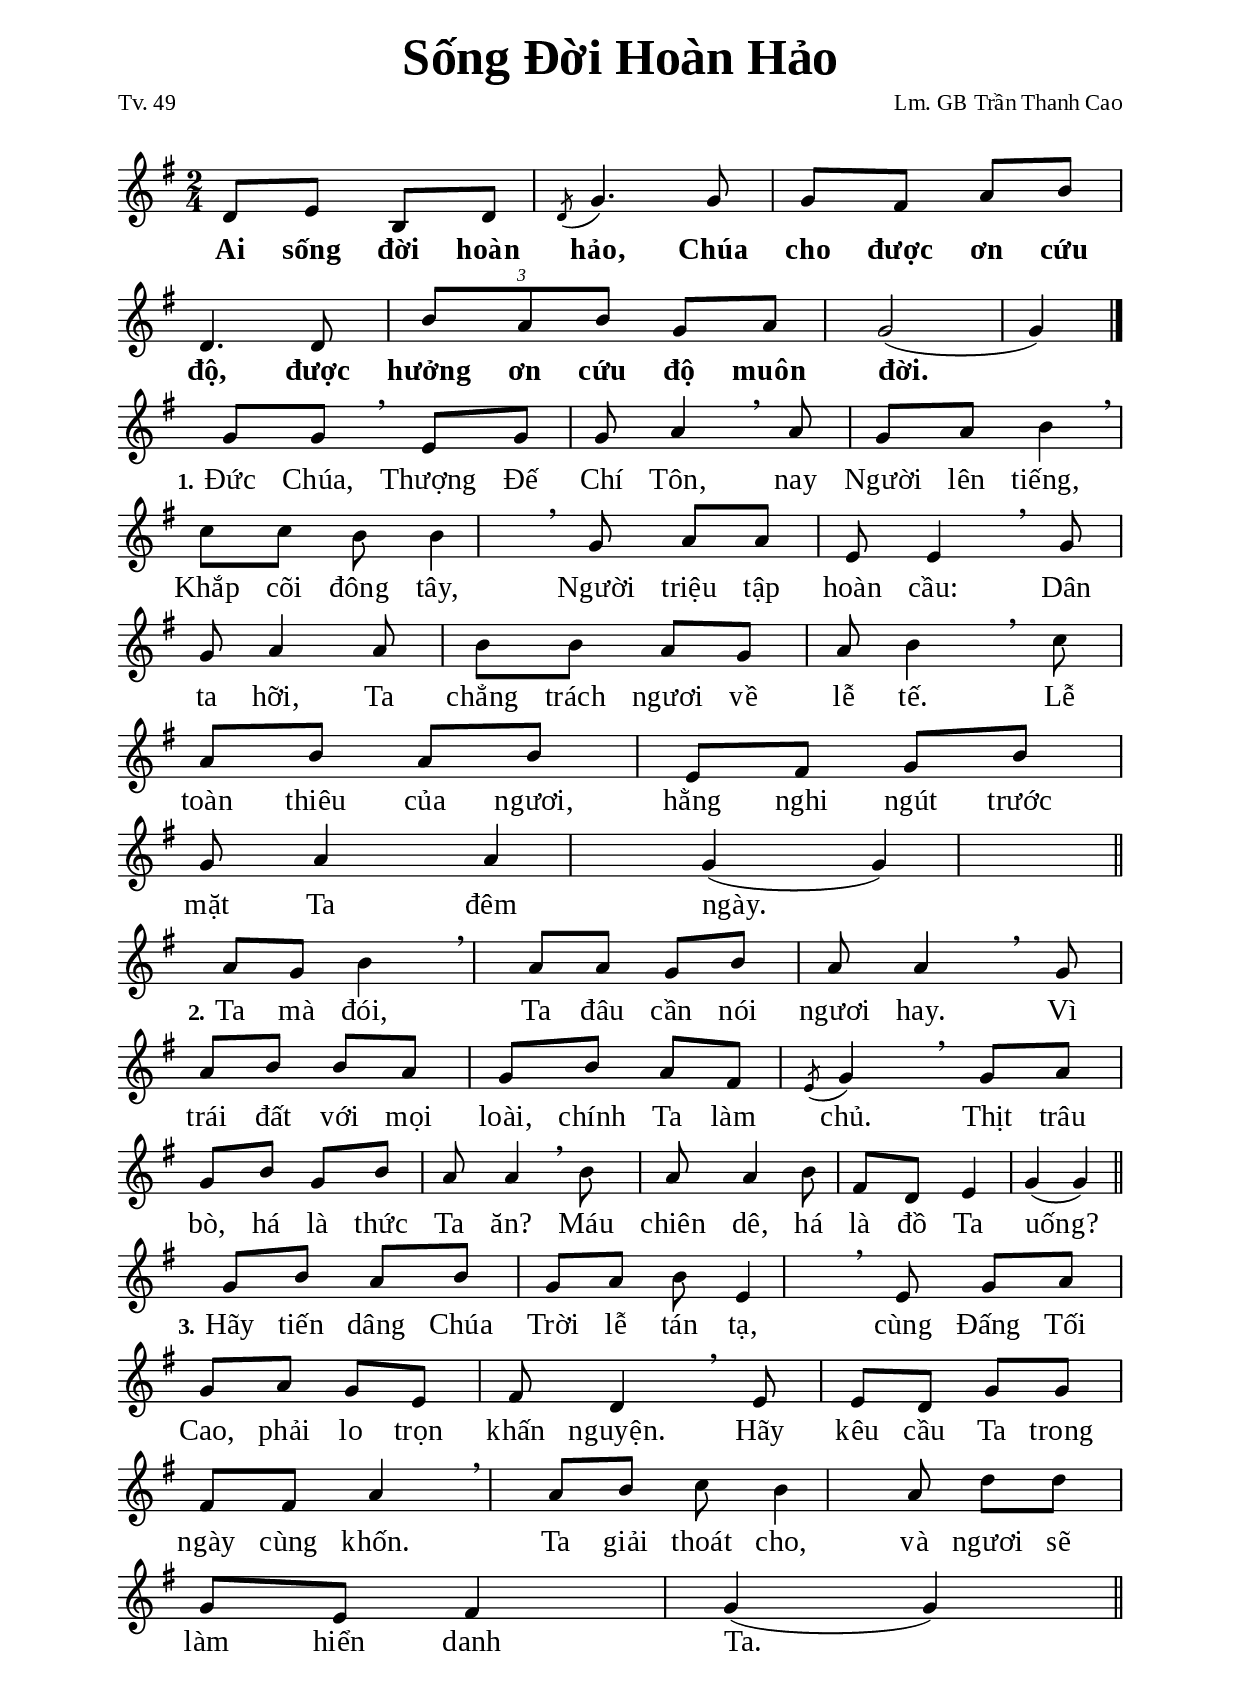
% Cài đặt chung
\version "2.22.1"
\include "english.ly"

\header {
  title = \markup { \fontsize #3 "Sống Đời Hoàn Hảo" }
  poet = "Tv. 49"
  composer = "Lm. GB Trần Thanh Cao"
  arranger = " "
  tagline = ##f
}

\paper {
  #(set-paper-size "a4")
  top-margin = 10\mm
  bottom-margin = 10\mm
  left-margin = 20\mm
  right-margin = 20\mm
  indent = #0
  #(define fonts
    (make-pango-font-tree
      "Liberation Serif"
      "Liberation Serif"
      "Liberation Serif"
      (/ 20 20)))
  page-count = #1
}

% Nhạc điệp khúc
nhacDiepKhuc= \relative c' {
  d8 e b d |
  \acciaccatura d8 g4. g8 |
  g fs a b |
  d,4. d8 |
  \tuplet 3/2 { b'8 a b } g a |
  g2 ( |
  g4) \bar "|."
}

% Nhạc phiên khúc
nhacPhienKhucMot = \relative c'' {
  g8 g \breathe
  e g g a4 \breathe
  a8 g a b4 \breathe
  c8 c b b4 \breathe
  g8 a a e e4 \breathe
  g8 g a4 a8 b b a g a b4 \breathe
  c8 a b a b e, fs g b g a4 a g (g) \bar "||"
}

nhacPhienKhucHai = \relative c'' {
  a8 g b4 \breathe
  a8 a g b a a4 \breathe
  g8 a b b a g b a fs \acciaccatura e8 g4 \breathe
  g8 a g b g b a a4 \breathe
  b8 a a4 b8 fs d e4 g (g) \bar "||"
}

nhacPhienKhucBa = \relative c'' {
  g8 b a b g a b e,4 \breathe
  e8 g a g a g e fs d4 \breathe
  e8 e d g g fs fs a4 \breathe
  a8 b c b4 a8 d d g, e fs4 g (g) \bar "||"
}

% Lời điệp khúc
loiDiepKhuc = \lyricmode {
  Ai sống đời hoàn hảo,
  Chúa cho được ơn cứu độ,
  được hưởng ơn cứu độ muôn đời.
}

% Lời phiên khúc
loiPhienKhucMot = \lyricmode {
  \set stanza = #"1."
  Đức Chúa, Thượng Đế Chí Tôn,
  nay Người lên tiếng,
  Khắp cõi đông tây,
  Người triệu tập hoàn cầu:
  Dân ta hỡi, Ta chẳng trách ngươi về lễ tế.
  Lễ toàn thiêu của ngươi,
  hằng nghi ngút trước mặt Ta đêm ngày.
}

loiPhienKhucHai = \lyricmode {
  \set stanza = #"2."
  Ta mà đói, Ta đâu cần nói ngươi hay.
  Vì trái đất với mọi loài,
  chính Ta làm chủ.
  Thịt trâu bò, há là thức Ta ăn?
  Máu chiên dê, há là đồ Ta uống?
}

loiPhienKhucBa = \lyricmode {
  \set stanza = #"3."
  Hãy tiến dâng Chúa Trời lễ tán tạ,
  cùng Đấng Tối Cao, phải lo trọn khấn nguyện.
  Hãy kêu cầu Ta trong ngày cùng khốn.
  Ta giải thoát cho, và ngươi sẽ làm hiển danh Ta.
}


% Dàn trang
\score {
  \new ChoirStaff <<
    \new Staff = diepKhuc \with {
        \consists "Merge_rests_engraver"
        %\magnifyStaff #(magstep +1)
      }
      <<
      \new Voice = beSop {
        \key g \major \time 2/4 \stemNeutral \nhacDiepKhuc
      }
    >>
    \new Lyrics \lyricsto beSop \loiDiepKhuc
  >>
  \layout {
    \override Lyrics.LyricText.font-series = #'bold
    \override Lyrics.LyricText.font-size = #+2.5
    \override Lyrics.LyricSpace.minimum-distance = #3.5
    \override Score.BarNumber.break-visibility = ##(#f #f #f)
    \override Score.SpacingSpanner.uniform-stretching = ##t
  }
}

\score {
  \new ChoirStaff <<
    \new Staff = phienKhuc \with {
        %\magnifyStaff #(magstep +1)
      }
      <<
      \new Voice = beSop {
        \key g \major \time 2/4 \nhacPhienKhucMot
      }
    >>
    \new Lyrics \lyricsto beSop \loiPhienKhucMot
  >>
  \layout {
    \override Staff.TimeSignature.transparent = ##t
    \override Lyrics.LyricText.font-size = #+2.5
    \override Lyrics.LyricSpace.minimum-distance = #2.5
    \override Score.BarNumber.break-visibility = ##(#f #f #f)
    \override Score.SpacingSpanner.uniform-stretching = ##t
    \set Score.barAlways = ##t
    \set Score.defaultBarType = ""
  }
}

\score {
  \new ChoirStaff <<
    \new Staff = phienKhuc \with {
        %\magnifyStaff #(magstep +1)
      }
      <<
      \new Voice = beSop {
        \key g \major \time 2/4 \nhacPhienKhucHai
      }
    >>
    \new Lyrics \lyricsto beSop \loiPhienKhucHai
  >>
  \layout {
    \override Staff.TimeSignature.transparent = ##t
    \override Lyrics.LyricText.font-size = #+2.5
    \override Lyrics.LyricSpace.minimum-distance = #2.5
    \override Score.BarNumber.break-visibility = ##(#f #f #f)
    \override Score.SpacingSpanner.uniform-stretching = ##t
    \set Score.barAlways = ##t
    \set Score.defaultBarType = ""
  }
}

\score {
  \new ChoirStaff <<
    \new Staff = phienKhuc \with {
        %\magnifyStaff #(magstep +1)
      }
      <<
      \new Voice = beSop {
        \key g \major \time 2/4 \nhacPhienKhucBa
      }
    >>
    \new Lyrics \lyricsto beSop \loiPhienKhucBa
  >>
  \layout {
    \override Staff.TimeSignature.transparent = ##t
    \override Lyrics.LyricText.font-size = #+2.5
    \override Lyrics.LyricSpace.minimum-distance = #2.2
    \override Score.BarNumber.break-visibility = ##(#f #f #f)
    \override Score.SpacingSpanner.uniform-stretching = ##t
    \set Score.barAlways = ##t
    \set Score.defaultBarType = ""
  }
}
